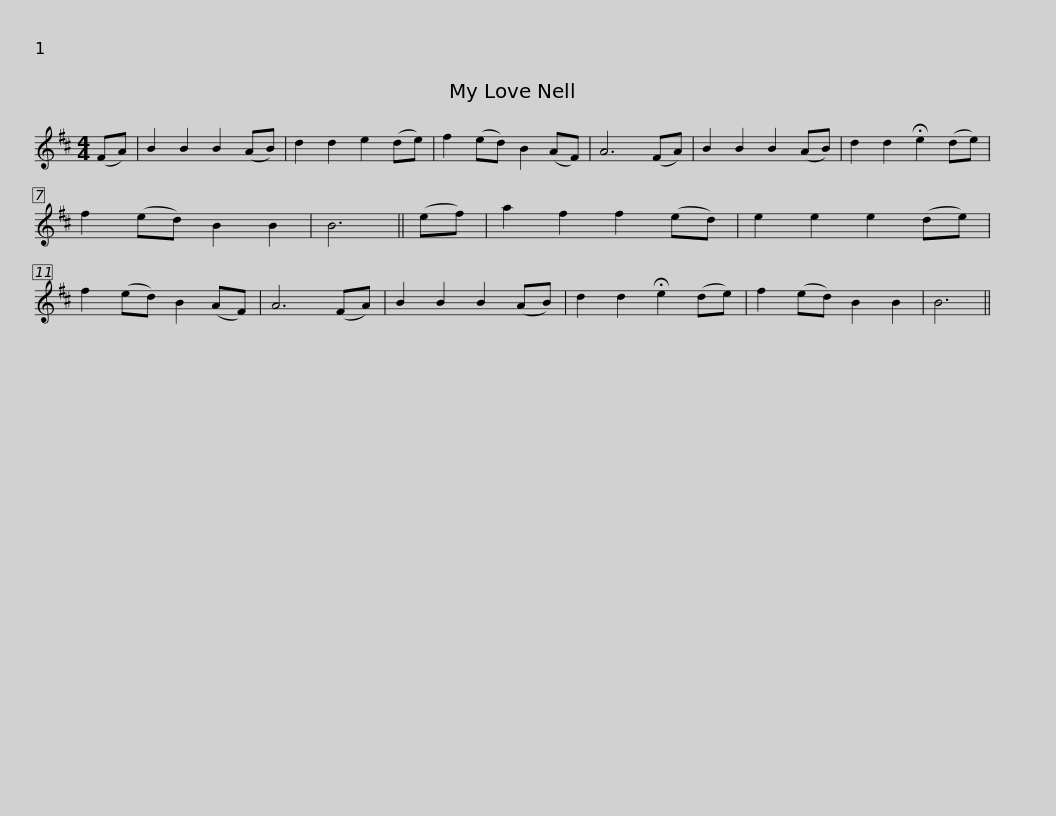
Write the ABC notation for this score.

X:1
L:1/8
M:4/4
I:linebreak $
K:Bmin
V:1 treble
V:1
 (FA) | B2 B2 B2 (AB) | d2 d2 e2 (de) | f2 (ed) B2 (AF) | A6 (FA) | %5
 B2 B2 B2 (AB) | d2 d2 !fermata!e2 (de) | f2 (ed) B2 B2 | B6 || (ef) |$ %10
 a2 f2 f2 (ed) | e2 e2 e2 (de) | f2 (ed) B2 (AF) | A6 (FA) | B2 B2 B2 (AB) | %15
 d2 d2 !fermata!e2 (de) | f2 (ed) B2 B2 | B6 || %18
